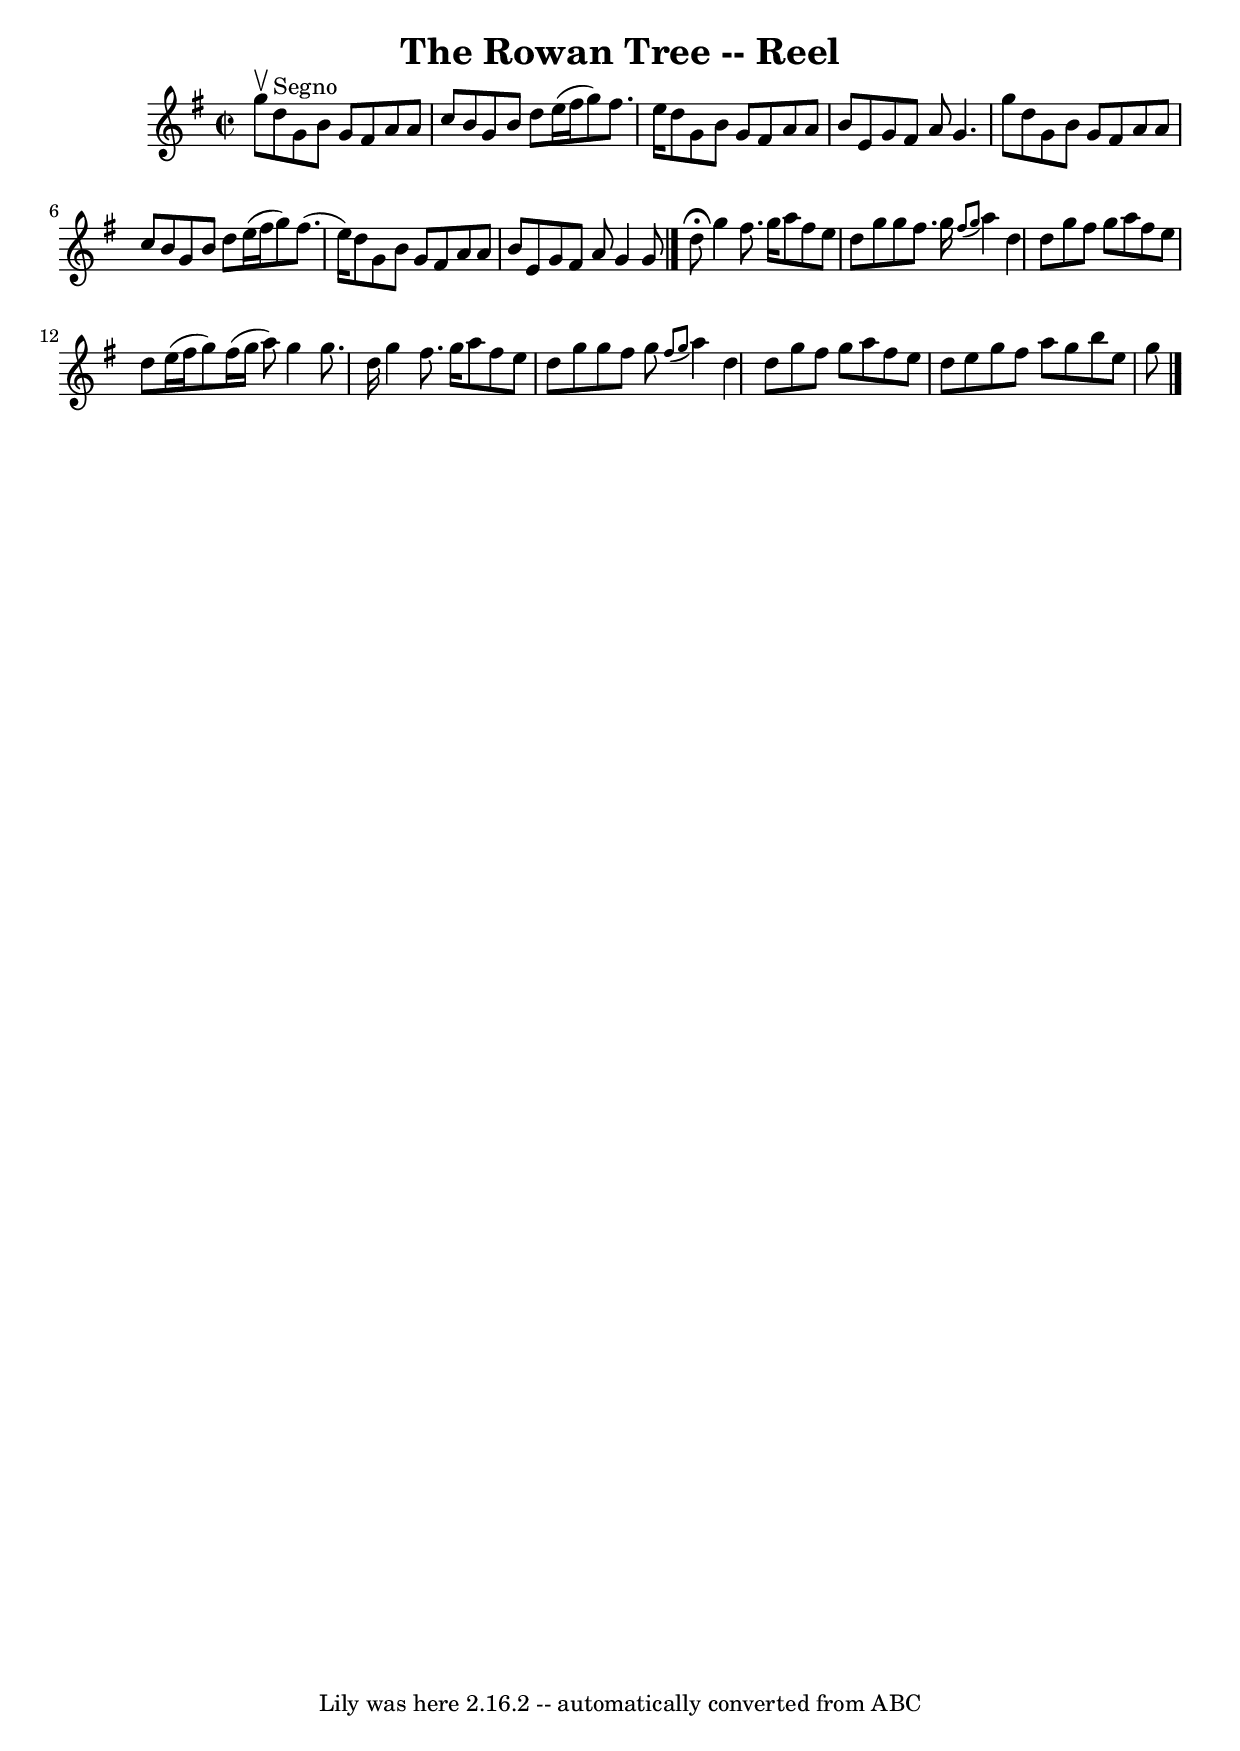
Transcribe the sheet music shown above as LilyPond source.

\version "2.7.40"
\include "Mammoth.ily"
\header {
	book = "Ryan's Mammoth Collection"
	crossRefNumber = "1"
	footnotes = ""
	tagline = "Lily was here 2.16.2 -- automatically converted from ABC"
	title = "The Rowan Tree -- Reel"
}
voicedefault =  {
\set Score.defaultBarType = "empty"

\override Staff.TimeSignature #'style = #'C
 \time 2/2 \key g \major g''8^\upbow   |
 d''8^"Segno" g'8 b'8 
 g'8 fis'8 a'8 a'8 c''8  |
 b'8 g'8 b'8 d''8    
e''16 (fis''16 g''8) fis''8. e''16  |
 d''8 g'8 b'8 
 g'8 fis'8 a'8 a'8 b'8  |
 e'8 g'8 fis'8 a'8    
g'4. g''8  |
 d''8 g'8 b'8 g'8 fis'8 a'8 a'8    
c''8  |
 b'8 g'8 b'8 d''8 e''16 (fis''16 g''8)   
fis''8. (e''16) |
 d''8 g'8 b'8 g'8 fis'8 a'8    
a'8 b'8  |
 e'8 g'8 fis'8 a'8 g'4 g'8    \bar "|."    
 d''8^\fermata |
 g''4 fis''8. g''16 a''8 fis''8 e''8   
 d''8  |
 g''8 g''8 fis''8. g''16    \grace { fis''8 (
g''8  } a''4) d''4  |
 d''8 g''8 fis''8 g''8 a''8    
fis''8 e''8 d''8  |
 e''16 (fis''16 g''8) fis''16 (
g''16 a''8) g''4 g''8. d''16  |
 g''4 fis''8.    
g''16 a''8 fis''8 e''8 d''8  |
 g''8 g''8 fis''8    
g''8    \grace { fis''8 (g''8  } a''4) d''4  |
 d''8    
g''8 fis''8 g''8 a''8 fis''8 e''8 d''8  |
 e''8    
g''8 fis''8 a''8 g''8 b''8 e''8 g''8      \bar "|."   
}

\score{
    <<

	\context Staff="default"
	{
	    \voicedefault 
	}

    >>
	\layout {
	}
	\midi {}
}
